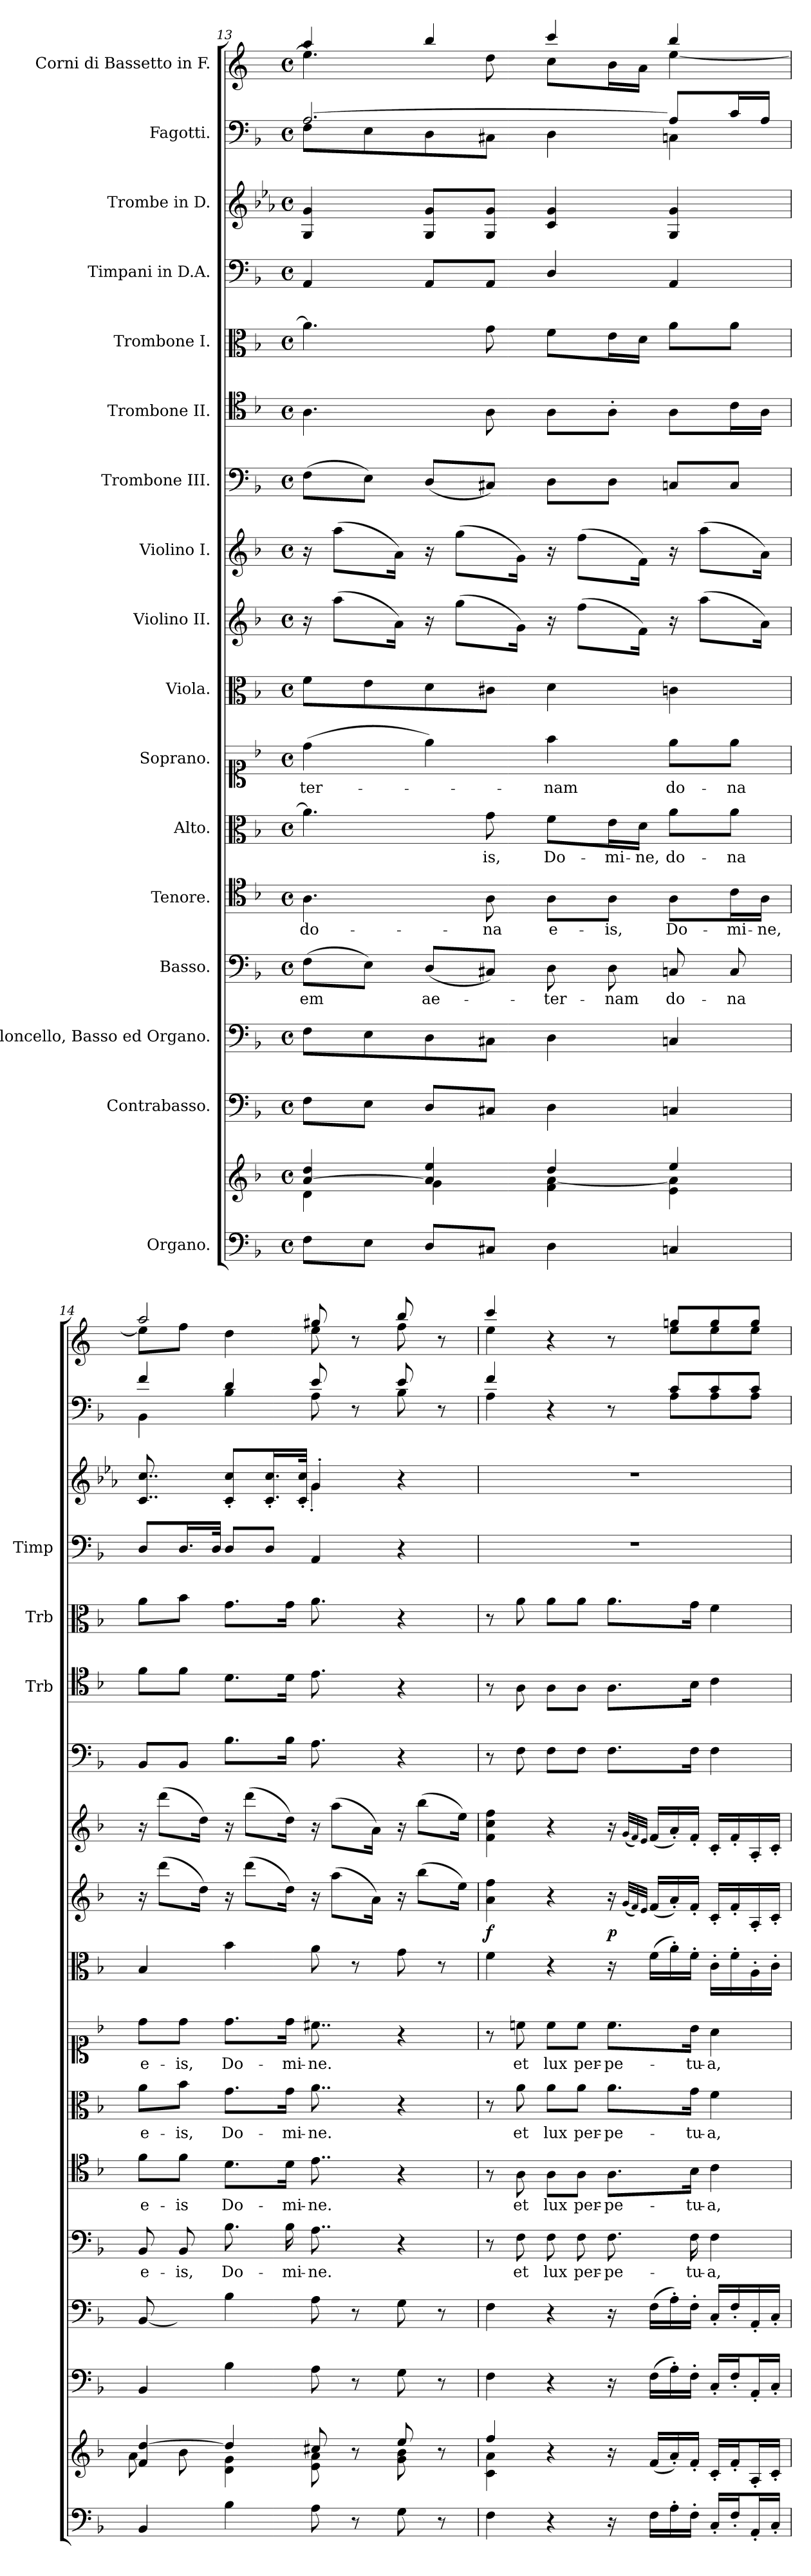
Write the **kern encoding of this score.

**kern	**kern	**kern	**kern	**kern	**text	**kern	**text	**kern	**text	**kern	**text	**kern	**kern	**dynam	**kern	**kern	**kern	**kern	**kern	**kern	**kern	**kern
*part17	*part17	*part16	*part15	*part14	*part14	*part13	*part13	*part12	*part12	*part11	*part11	*part10	*part9	*part9	*part8	*part7	*part6	*part5	*part4	*part3	*part2	*part1
*staff18	*staff17	*staff16	*staff15	*staff14	*staff14	*staff13	*staff13	*staff12	*staff12	*staff11	*staff11	*staff10	*staff9	*staff9	*staff8	*staff7	*staff6	*staff5	*staff4	*staff3	*staff2	*staff1
*I"Organo.	*	*I"Contrabasso.	*I"Violoncello, Basso ed Organo.	*I"Basso.	*	*I"Tenore.	*	*I"Alto.	*	*I"Soprano.	*	*I"Viola.	*I"Violino II.	*	*I"Violino I.	*I"Trombone III.	*I"Trombone II.	*I"Trombone I.	*I"Timpani in D.A.	*I"Trombe in D.	*I"Fagotti.	*I"Corni di Bassetto in F.
*	*	*	*	*	*	*	*	*	*	*	*	*	*	*	*	*	*I'Trb	*I'Trb	*I'Timp	*	*	*
*clefF4	*clefG2	*clefF4	*clefF4	*clefF4	*	*clefC4	*	*clefC3	*	*clefC1	*	*clefC3	*clefG2	*	*clefG2	*clefF4	*clefC4	*clefC3	*clefF4	*clefG2	*clefF4	*clefG2
*	*	*ITrd7c12	*	*	*	*	*	*	*	*	*	*	*	*	*	*	*	*	*	*ITrd-1c-2	*	*ITrd4c7
*k[b-]	*k[b-]	*k[b-]	*k[b-]	*k[b-]	*	*k[b-]	*	*k[b-]	*	*k[b-]	*	*k[b-]	*k[b-]	*	*k[b-]	*k[b-]	*k[b-]	*k[b-]	*k[b-]	*k[b-]	*k[b-]	*k[b-]
*M4/4	*M4/4	*M4/4	*M4/4	*M4/4	*	*M4/4	*	*M4/4	*	*M4/4	*	*M4/4	*M4/4	*	*M4/4	*M4/4	*M4/4	*M4/4	*M4/4	*M4/4	*M4/4	*M4/4
*met(c)	*met(c)	*met(c)	*met(c)	*met(c)	*	*met(c)	*	*met(c)	*	*met(c)	*	*met(c)	*met(c)	*	*met(c)	*met(c)	*met(c)	*met(c)	*met(c)	*met(c)	*met(c)	*met(c)
=13	=13	=13	=13	=13	=13	=13	=13	=13	=13	=13	=13	=13	=13	=13	=13	=13	=13	=13	=13	=13	=13	=13
*	*^	*	*	*	*	*	*	*	*	*	*	*	*	*	*	*	*	*	*	*	*	*
!	!	!	!	!	!	!LO:LY:b	!	!LO:LY:b	!	!	!	!LO:LY:b	!	!	!	!	!	!	!	!	!	!	!
*	*	*	*	*	*	*	*	*	*	*	*	*	*	*	*	*	*	*	*	*	*	*^	*^
8F\L	[4a/ 4dd/	4d\	8FF\L	8F\L	(>8F\L	-em	4.A\	do-	4.a\]	.	(>4dd\	ter-	8f\L	16r	.	16r	(>8F\L	4.A\	4.a\]	4AA/	4A/ 4a/	[2.A/	8F\L	4dd/	4.a\]
.	.	.	.	.	.	.	.	.	.	.	.	.	.	(>8aa\L	.	(>8aa\L	.	.	.	.	.	.	.	.	.
8E\J	.	.	8EE\J	8E\	8E\J)	.	.	.	.	.	.	.	8e\	.	.	.	8E\J)	.	.	.	.	.	8E\	.	.
.	.	.	.	.	.	.	.	.	.	.	.	.	.	16a\Jk)	.	16a\Jk)	.	.	.	.	.	.	.	.	.
!	!	!	!	!	!	!LO:LY:b	!	!	!	!	!	!	!	!	!	!	!	!	!	!	!	!	!	!	!
8D/L	4a/] 4ee/	4g\	8DD/L	8D\	(<8D/L	ae-	.	.	.	.	4ee\)	.	8d\	16r	.	16r	(>8D/L	.	.	8AA/L	8A/ 8a/L	.	8D\	4ee/	.
.	.	.	.	.	.	.	.	.	.	.	.	.	.	(>8gg\L	.	(>8gg\L	.	.	.	.	.	.	.	.	.
!	!	!	!	!	!	!	!	!LO:LY:b	!	!LO:LY:b	!	!	!	!	!	!	!	!	!	!	!	!	!	!	!
8C#X/J	.	.	8CC#X/J	8C#X\J	8C#X/J)	.	8A\	-na	8g\	-is,	.	.	8c#X\J	.	.	.	8C#X/J)	8A\	8g\	8AA/J	8A/ 8a/J	.	8C#X\J	.	8g\
.	.	.	.	.	.	.	.	.	.	.	.	.	.	16g\Jk)	.	16g\Jk)	.	.	.	.	.	.	.	.	.
!	!	!	!	!	!	!LO:LY:b	!	!LO:LY:b	!	!LO:LY:b	!	!LO:LY:b	!	!	!	!	!	!	!	!	!	!	!	!	!
4D\	4dd/	4f\ [4a\	4DD\	4D\	8D\	-ter-	8A\L	e-	8f\L	Do-	4ff\	-nam	4d\	16r	.	16r	8D\L	8A\L	8f\L	4D/	4d/ 4a/	.	4D\	4ff/	8f\L
.	.	.	.	.	.	.	.	.	.	.	.	.	.	(>8ff\L	.	(>8ff\L	.	.	.	.	.	.	.	.	.
!	!	!	!	!	!	!LO:LY:b	!	!LO:LY:b	!	!LO:LY:b	!	!	!	!	!	!	!	!	!	!	!	!	!	!	!
.	.	.	.	.	8D\	-nam	8A\J	-is,	16e\L	-mi-	.	.	.	.	.	.	8D\J	8A'\J	16e\L	.	.	.	.	.	16e\L
!	!	!	!	!	!	!	!	!	!	!LO:LY:b	!	!	!	!	!	!	!	!	!	!	!	!	!	!	!
.	.	.	.	.	.	.	.	.	16d\JJ	-ne,	.	.	.	16f\Jk)	.	16f\Jk)	.	.	16d\JJ	.	.	.	.	.	16d\JJ
!	!	!	!	!	!	!LO:LY:b	!	!LO:LY:b	!	!LO:LY:b	!	!LO:LY:b	!	!	!	!	!	!	!	!	!	!	!	!	!
4Cn/	4ee/	4e\ 4a\]	4CCn/	4Cn/	8Cn/	do-	8A\L	Do-	8a\L	do-	8ee\L	do-	4cn\	16r	.	16r	8Cn/L	8A\L	8a\L	4AA/	4A/ 4a/	8A/L]	4Cn\	4ee/	[4a\
.	.	.	.	.	.	.	.	.	.	.	.	.	.	(>8aa\L	.	(>8aa\L	.	.	.	.	.	.	.	.	.
!	!	!	!	!	!	!LO:LY:b	!	!LO:LY:b	!	!LO:LY:b	!	!LO:LY:b	!	!	!	!	!	!	!	!	!	!	!	!	!
.	.	.	.	.	8C/	-na	16c\L	-mi-	8a\J	-na	8ee\J	-na	.	.	.	.	8C/J	16c\L	8a\J	.	.	16c/L	.	.	.
!	!	!	!	!	!	!	!	!LO:LY:b	!	!	!	!	!	!	!	!	!	!	!	!	!	!	!	!	!
.	.	.	.	.	.	.	16A\JJ	-ne,	.	.	.	.	.	16a\Jk)	.	16a\Jk)	.	16A\JJ	.	.	.	16A/JJ	.	.	.
=14	=14	=14	=14	=14	=14	=14	=14	=14	=14	=14	=14	=14	=14	=14	=14	=14	=14	=14	=14	=14	=14	=14	=14	=14	=14
!	!	!	!	!	!	!LO:LY:b	!	!LO:LY:b	!	!LO:LY:b	!	!LO:LY:b	!	!	!	!	!	!	!	!	!	!	!	!	!
*	*	*	*	*	*	*	*	*	*	*	*	*	*	*	*	*	*	*	*	*	*^	*	*	*	*
4BB-/	4f/ [4dd/	8a\	4BBB-/	[8BB-/	8BB-/	e-	8f\L	e-	8a\L	e-	8dd\L	e-	4B-/	16r	.	16r	8BB-/L	8f\L	8a\L	8D/L	8..d/ 8..dd/	2ryy	4f/	4BB-\	2dd/	8a\L]
.	.	.	.	.	.	.	.	.	.	.	.	.	.	(>8ddd\L	.	(>8ddd\L	.	.	.	.	.	.	.	.	.	.
!	!	!	!	!	!	!LO:LY:b	!	!LO:LY:b	!	!LO:LY:b	!	!LO:LY:b	!	!	!	!	!	!	!	!	!	!	!	!	!	!
.	.	8b-\	.	8BB-/yy]	8BB-/	-is,	8f\J	-is	8b-\J	-is,	8dd\J	-is,	.	.	.	.	8BB-/J	8f\J	8b-\J	16.D/L	.	.	.	.	.	8b-\J
.	.	.	.	.	.	.	.	.	.	.	.	.	.	16dd\Jk)	.	16dd\Jk)	.	.	.	.	.	.	.	.	.	.
.	.	.	.	.	.	.	.	.	.	.	.	.	.	.	.	.	.	.	.	32D/JJk	32ryy	.	.	.	.	.
!	!	!	!	!	!	!LO:LY:b	!	!LO:LY:b	!	!LO:LY:b	!	!LO:LY:b	!	!	!	!	!	!	!	!	!	!	!	!	!	!
4B-\	4dd/]	4d\ 4g\	4BB-\	4B-\	8.B-\	Do-	8.d\L	Do-	8.g\L	Do-	8.dd\L	Do-	4b-\	16r	.	16r	8.B-\L	8.d\L	8.g\L	8D/L	8d/' 8dd/'L	.	4d/	4B-\	.	4g\
.	.	.	.	.	.	.	.	.	.	.	.	.	.	(>8ddd\L	.	(>8ddd\L	.	.	.	.	.	.	.	.	.	.
.	.	.	.	.	.	.	.	.	.	.	.	.	.	.	.	.	.	.	.	8D/J	16.d/' 16.dd/'L	.	.	.	.	.
!	!	!	!	!	!	!LO:LY:b	!	!LO:LY:b	!	!LO:LY:b	!	!LO:LY:b	!	!	!	!	!	!	!	!	!	!	!	!	!	!
.	.	.	.	.	16B-\	-mi-	16d\Jk	-mi-	16g\Jk	-mi-	16dd\Jk	-mi-	.	16dd\Jk)	.	16dd\Jk)	16B-\Jk	16d\Jk	16g\Jk	.	.	.	.	.	.	.
.	.	.	.	.	.	.	.	.	.	.	.	.	.	.	.	.	.	.	.	.	32d/' 32dd/'JJk	.	.	.	.	.
!	!	!	!	!	!	!LO:LY:b	!	!LO:LY:b	!	!LO:LY:b	!	!LO:LY:b	!	!	!	!	!	!	!	!	!	!	!	!	!	!
8A\	8cc#X/	8e\ 8a\	8AA\	8A\	8..A\	-ne.	8..e\	-ne.	8..a\	-ne.	8..cc#X\	-ne.	8a\	16r	.	16r	8.A\	8.e\	8.a\	4AA/	4a'/	4a'\	8e/	8A\	8cc#X/	8a\
.	.	.	.	.	.	.	.	.	.	.	.	.	.	(>8aa\L	.	(>8aa\L	.	.	.	.	.	.	.	.	.	.
8r	8r	8ryy	8r	8r	.	.	.	.	.	.	.	.	8r	.	.	.	.	.	.	.	.	.	8r	8ryy	8r	8ryy
.	.	.	.	.	.	.	.	.	.	.	.	.	.	16a\Jk)	.	16a\Jk)	16ryy	16ryy	16ryy	.	.	.	.	.	.	.
.	.	.	.	.	32ryy	.	32ryy	.	32ryy	.	32ryy	.	.	.	.	.	.	.	.	.	.	.	.	.	.	.
8G\	8ee/	8g\ 8b-\	8GG\	8G\	4r	.	4r	.	4r	.	4r	.	8g\	16r	.	16r	4r	4r	4r	4r	4r	4ryy	8e/	8B-\	8ee/	8b-\
.	.	.	.	.	.	.	.	.	.	.	.	.	.	(>8bb-\L	.	(>8bb-\L	.	.	.	.	.	.	.	.	.	.
8r	8r	8ryy	8r	8r	.	.	.	.	.	.	.	.	8r	.	.	.	.	.	.	.	.	.	8r	8ryy	8r	8ryy
.	.	.	.	.	.	.	.	.	.	.	.	.	.	16ee\Jk)	.	16ee\Jk)	.	.	.	.	.	.	.	.	.	.
*	*	*	*	*	*	*	*	*	*	*	*	*	*	*	*	*	*	*	*	*	*v	*v	*	*	*	*
!!LO:PB:g=z	!!
=15	=15	=15	=15	=15	=15	=15	=15	=15	=15	=15	=15	=15	=15	=15	=15	=15	=15	=15	=15	=15	=15	=15	=15	=15	=15
!	!	!	!	!	!	!	!	!	!	!	!	!	!	!	!LO:DY:b	!	!	!	!	!	!	!	!	!	!
4F\	4ff/	4c\ 4a\	4FF\	4F\	8r	.	8r	.	8r	.	8r	.	4f\	4a\ 4ff\	f	4f\ 4cc\ 4ff\	8r	8r	8r	1r	1r	4f/	4A\	4ff/	4a\
!	!	!	!	!	!	!LO:LY:b	!	!LO:LY:b	!	!LO:LY:b	!	!LO:LY:b	!	!	!	!	!	!	!	!	!	!	!	!	!
.	.	.	.	.	8F\	et	8A\	et	8a\	et	8ccn\	et	.	.	.	.	8F\	8A\	8a\	.	.	.	.	.	.
!	!	!	!	!	!	!LO:LY:b	!	!LO:LY:b	!	!LO:LY:b	!	!LO:LY:b	!	!	!	!	!	!	!	!	!	!	!	!	!
4r	4r	2.ryy	4r	4r	8F\	lux	8A\L	lux	8a\L	lux	8cc\L	lux	4r	4r	.	4r	8F\L	8A\L	8a\L	.	.	4r	4.ryy	4r	4.ryy
!	!	!	!	!	!	!LO:LY:b	!	!LO:LY:b	!	!LO:LY:b	!	!LO:LY:b	!	!	!	!	!	!	!	!	!	!	!	!	!
.	.	.	.	.	8F\	per-	8A\J	per-	8a\J	per-	8cc\J	per-	.	.	.	.	8F\J	8A\J	8a\J	.	.	.	.	.	.
!	!	!	!	!	!	!LO:LY:b	!	!LO:LY:b	!	!LO:LY:b	!	!LO:LY:b	!	!	!LO:DY:b	!	!	!	!	!	!	!	!	!	!
16r	16r	.	16r	16r	8.F\	-pe-	8.A\L	-pe-	8.a\L	-pe-	8.cc\L	-pe-	16r	16r	p	16r	8.F\L	8.A\L	8.a\L	.	.	8r	.	8r	.
.	.	.	.	.	.	.	.	.	.	.	.	.	.	(<32qg/LLL	.	(<32qg/LLL	.	.	.	.	.	.	.	.	.
.	.	.	.	.	.	.	.	.	.	.	.	.	.	32qf/)	.	32qf/)	.	.	.	.	.	.	.	.	.
.	.	.	.	.	.	.	.	.	.	.	.	.	.	32qe/JJJ	.	32qe/JJJ	.	.	.	.	.	.	.	.	.
16F\LL	(<16f/LL	.	(>16FF\LL	(>16F\LL	.	.	.	.	.	.	.	.	(>16f\LL	(<16f/LL	.	(<16f/LL	.	.	.	.	.	.	.	.	.
16A'\	16a'/)	.	16AA'\)	16A'\)	.	.	.	.	.	.	.	.	16a'\)	16a'/)	.	16a'/)	.	.	.	.	.	8c/L	8A\L	8ccn/L	8a\L
!	!	!	!	!	!	!LO:LY:b	!	!LO:LY:b	!	!LO:LY:b	!	!LO:LY:b	!	!	!	!	!	!	!	!	!	!	!	!	!
16F'\JJ	16f'/JJ	.	16FF'\JJ	16F'\JJ	16F\	-tu-	16B-\Jk	-tu-	16g\Jk	-tu-	16b-\Jk	-tu-	16f'\JJ	16f'/JJ	.	16f'/JJ	16F\Jk	16B-\Jk	16g\Jk	.	.	.	.	.	.
!	!	!	!	!	!	!LO:LY:b	!	!LO:LY:b	!	!LO:LY:b	!	!LO:LY:b	!	!	!	!	!	!	!	!	!	!	!	!	!
16C'/LL	16c'/LL	.	16CC'/LL	16C'/LL	4F\	-a,	4c\	-a,	4f\	-a,	4a\	-a,	16c'\LL	16c'/LL	.	16c'/LL	4F\	4c\	4f\	.	.	8c/	8A\	8cc/	8a\
16F'/J	16f'/J	.	16FF'/J	16F'/	.	.	.	.	.	.	.	.	16f'\	16f'/	.	16f'/	.	.	.	.	.	.	.	.	.
16AA'/L	16A'/L	.	16AAA'/L	16AA'/	.	.	.	.	.	.	.	.	16A'\	16A'/	.	16A'/	.	.	.	.	.	8c/J	8A\J	8cc/J	8a\J
16C'/JJ	16c'/JJ	.	16CC'/JJ	16C'/JJ	.	.	.	.	.	.	.	.	16c'\JJ	16c'/JJ	.	16c'/JJ	.	.	.	.	.	.	.	.	.
*	*	*	*	*	*	*	*	*	*	*	*	*	*	*	*	*	*	*	*	*	*	*v	*v	*	*
*	*v	*v	*	*	*	*	*	*	*	*	*	*	*	*	*	*	*	*	*	*	*	*	*v	*v
=	=	=	=	=	=	=	=	=	=	=	=	=	=	=	=	=	=	=	=	=	=	=
*-	*-	*-	*-	*-	*-	*-	*-	*-	*-	*-	*-	*-	*-	*-	*-	*-	*-	*-	*-	*-	*-	*-
